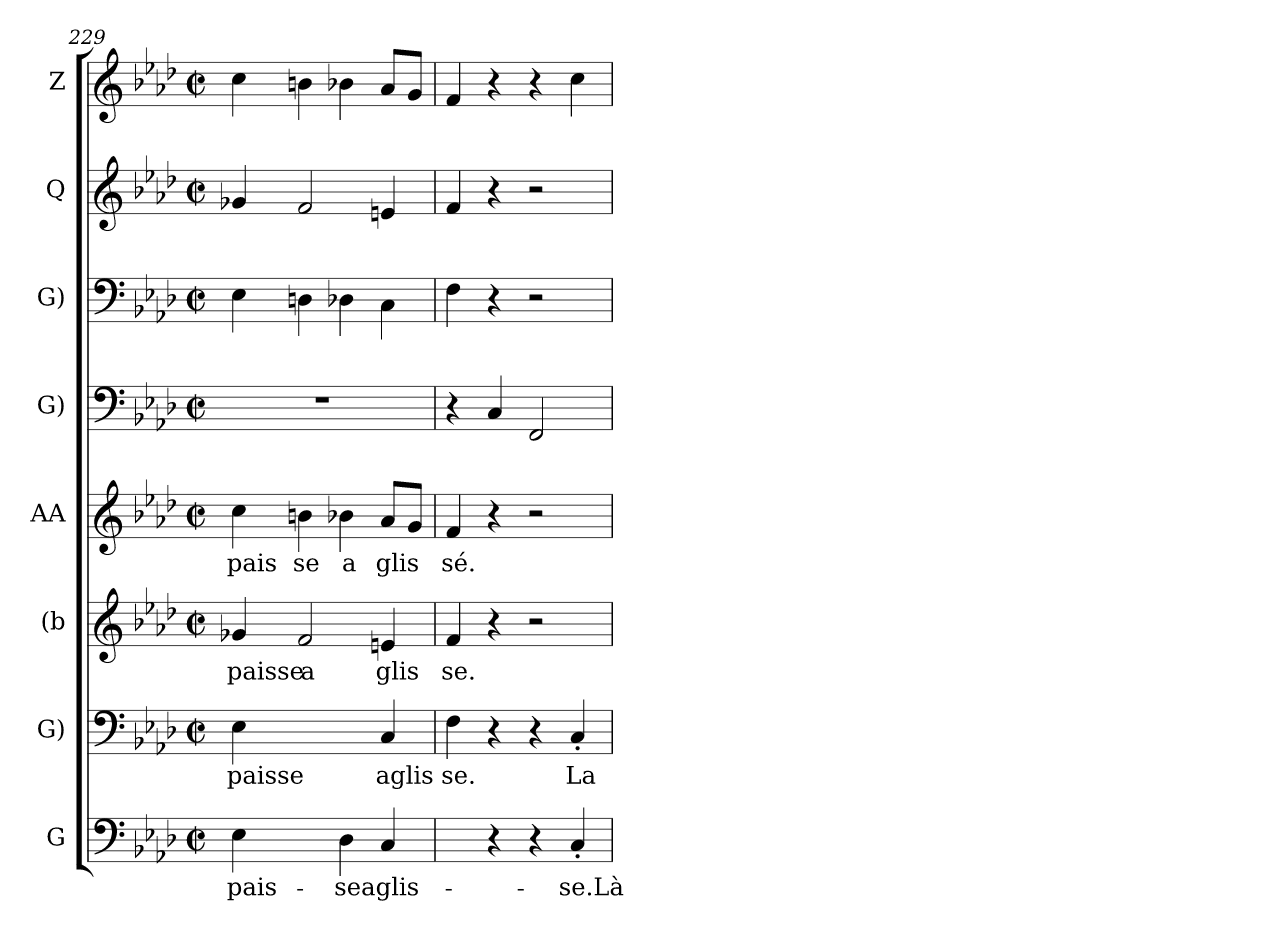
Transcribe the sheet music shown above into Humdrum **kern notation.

**kern	**text	**kern	**text	**kern	**text	**kern	**text	**kern	**kern	**kern	**kern
*part8	*part8	*part7	*part7	*part6	*part6	*part5	*part5	*part4	*part3	*part2	*part1
*staff8	*staff8	*staff7	*staff7	*staff6	*staff6	*staff5	*staff5	*staff4	*staff3	*staff2	*staff1
*I"G	*	*I"G)	*	*I"(b	*	*I"AA	*	*I"G)	*I"G)	*I"Q	*I"Z
!!LO:LB:g=z
*clefF4	*	*clefF4	*	*clefG2	*	*clefG2	*	*clefF4	*clefF4	*clefG2	*clefG2
*k[b-e-a-d-]	*	*k[b-e-a-d-]	*	*k[b-e-a-d-]	*	*k[b-e-a-d-]	*	*k[b-e-a-d-]	*k[b-e-a-d-]	*k[b-e-a-d-]	*k[b-e-a-d-]
*M2/2	*	*M2/2	*	*M2/2	*	*M2/2	*	*M2/2	*M2/2	*M2/2	*M2/2
*met(c|)	*	*met(c|)	*	*met(c|)	*	*met(c|)	*	*met(c|)	*met(c|)	*met(c|)	*met(c|)
=229	=229	=229	=229	=229	=229	=229	=229	=229	=229	=229	=229
4E-i\	pais-	4E-i\	paisse	4g-Xi/	paisse	4cci\	pais	1r	4E-i\	4g-Xi/	4cci\
4ryy	.	4ryy	.	2fi/	a	4bni\	se	.	4Dni\	2fi/	4bni\
4D-i\	sea	4ryy	.	.	.	4b-Xi\	a	.	4D-Xi\	.	4b-Xi\
4Ci/	glis-	4Ci/	aglis	4eni/	glis	8a-i/L	glis	.	4Ci\	4eni/	8a-i/L
.	.	.	.	.	.	8gi/J	.	.	.	.	8gi/J
=230	=230	=230	=230	=230	=230	=230	=230	=230	=230	=230	=230
4ryy	.	4Fi\	se.	4fi/	se.	4fi/	sé.	4r	4Fi\	4fi/	4fi/
4r	.	4r	.	4r	.	4r	.	4Ci/	4r	4r	4r
4r	.	4r	.	2r	.	2r	.	2FFi/	2r	2r	4r
4C'<i/	se.Là	4C'<i/	La	.	.	.	.	.	.	.	4cci\
=	=	=	=	=	=	=	=	=	=	=	=
*-	*-	*-	*-	*-	*-	*-	*-	*-	*-	*-	*-
